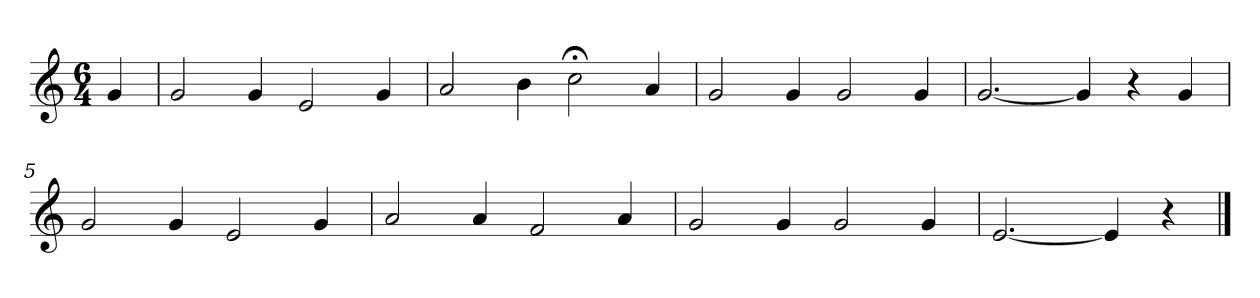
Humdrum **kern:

**kern
*part1
*staff1
*M6/4
=
4g
=1
2g
4g
2e
4g
=2
2a
4b
2cc;<
4a
=3
2g
4g
2g
4g
=4
[2.g
4g]
4r
4g
=5
2g
4g
2e
4g
=6
2a
4a
2f
4a
=7
2g
4g
2g
4g
=8
[2.e
4e]
4r
==
*-
